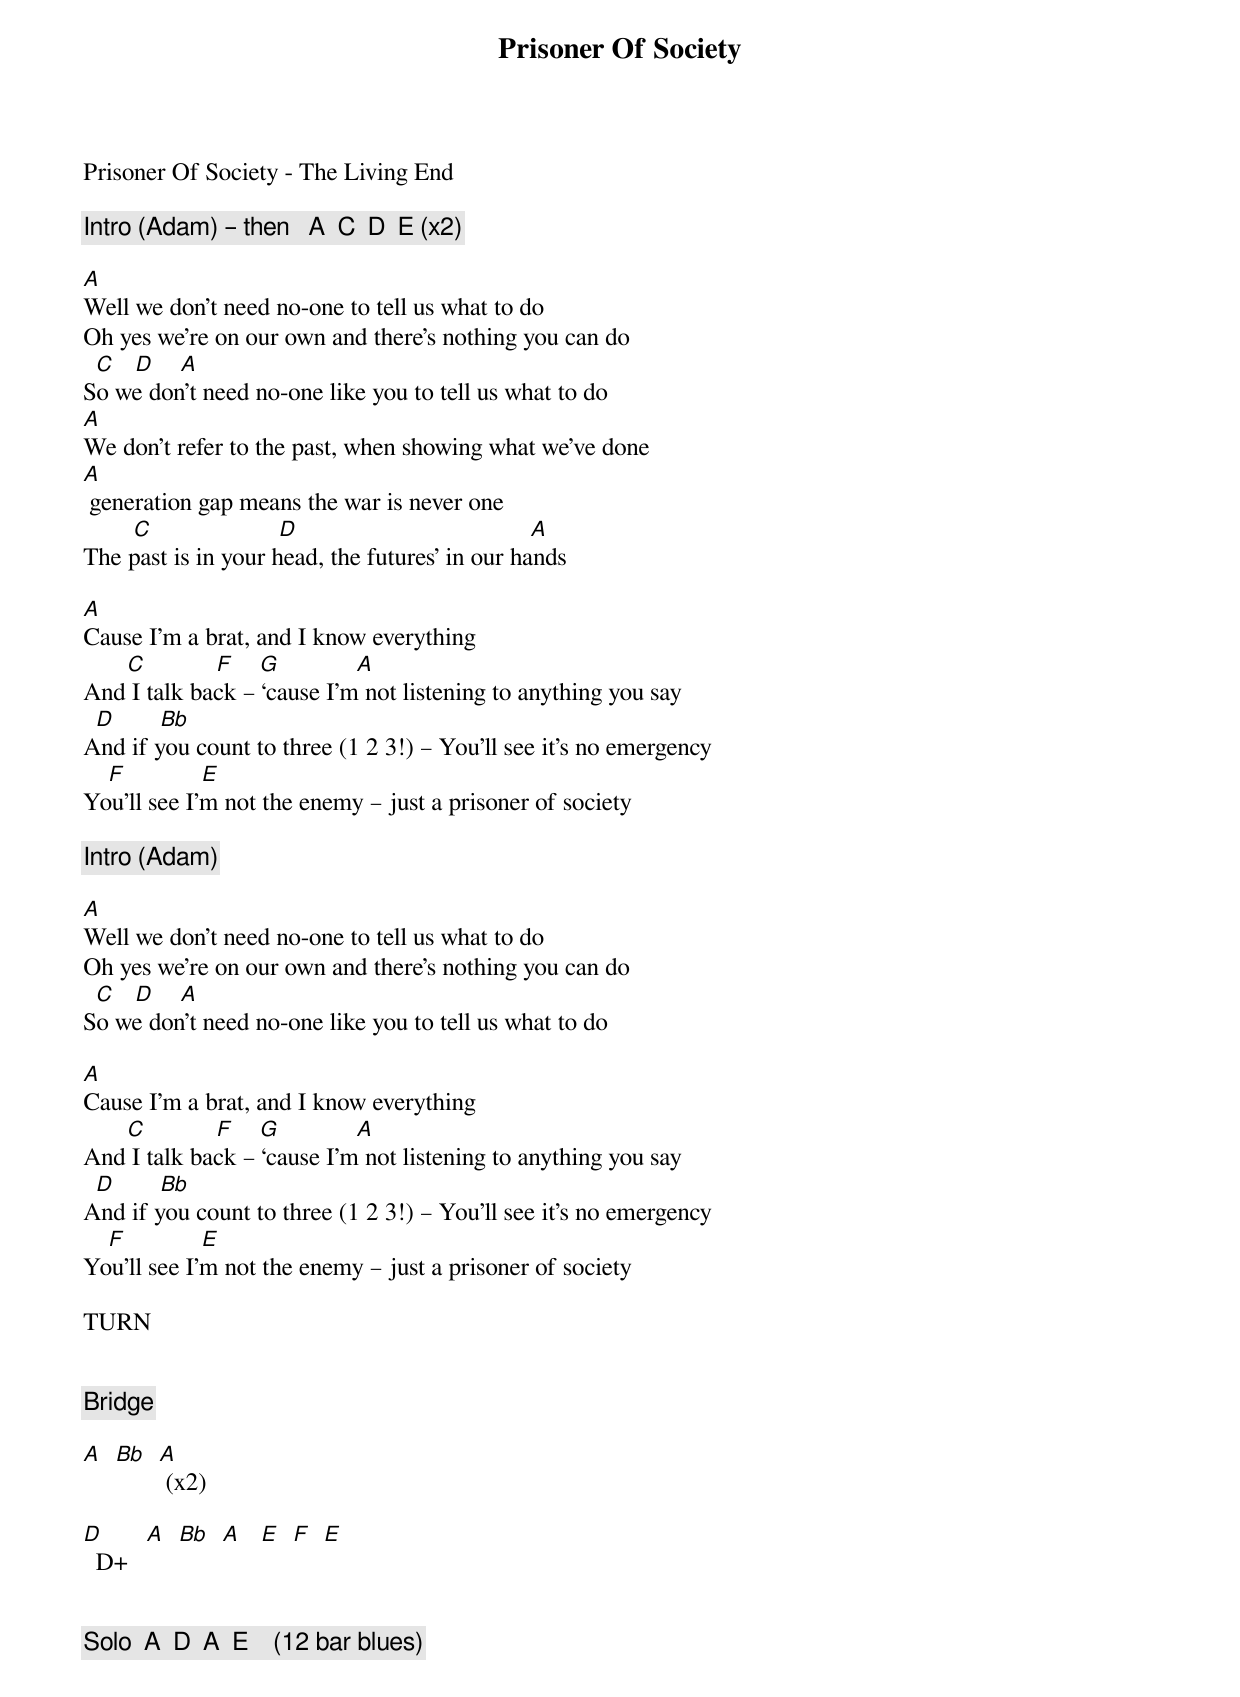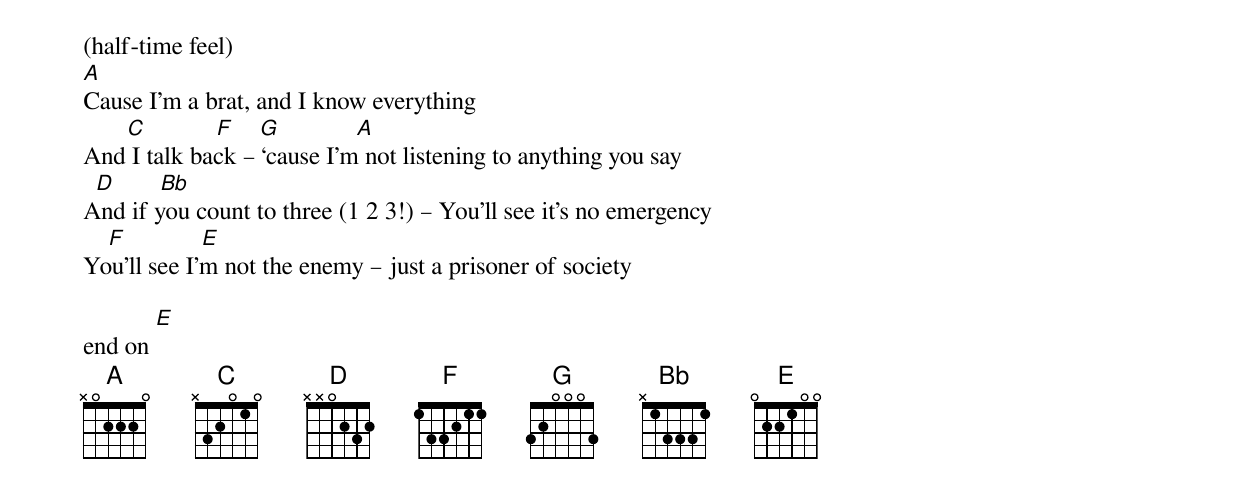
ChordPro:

{title: Prisoner Of Society}
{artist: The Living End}
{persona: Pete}
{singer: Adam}
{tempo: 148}
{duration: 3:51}
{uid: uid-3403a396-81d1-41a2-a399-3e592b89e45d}
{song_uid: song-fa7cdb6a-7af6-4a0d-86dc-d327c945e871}



Prisoner Of Society - The Living End

{comment: Intro (Adam) – then   A  C  D  E (x2)}

[A]
Well we don’t need no-one to tell us what to do
Oh yes we’re on our own and there’s nothing you can do
		[C]			[D]				[A]
So we don’t need no-one like you to tell us what to do
[A]
We don’t refer to the past, when showing what we’ve done
[A] generation gap means the war is never one
        [C]                    [D]                                     [A]
The past is in your head, the futures’ in our hands

[A]
Cause I’m a brat, and I know everything
       [C]						     [F]    [G]            [A]
And I talk back – ‘cause I’m not listening to anything you say
		[D]							[Bb]
And if you count to three (1 2 3!) – You’ll see it’s no emergency
				[F]	  			      [E]
You’ll see I’m not the enemy – just a prisoner of society

{comment: Intro (Adam)}

[A]
Well we don’t need no-one to tell us what to do
Oh yes we’re on our own and there’s nothing you can do
		[C]			[D]				[A]
So we don’t need no-one like you to tell us what to do

[A]
Cause I’m a brat, and I know everything
       [C]						     [F]    [G]            [A]
And I talk back – ‘cause I’m not listening to anything you say
		[D]							[Bb]
And if you count to three (1 2 3!) – You’ll see it’s no emergency
				[F]	  			      [E]
You’ll see I’m not the enemy – just a prisoner of society

TURN


{comment: Bridge}

[A]  [Bb]  [A] (x2)

[D]  D+ 		[A]  [Bb]  [A] 		[E]  [F]  [E]


{comment: Solo 	A  D  A  E    (12 bar blues)}


(half-time feel)
[A]
Cause I’m a brat, and I know everything
       [C]						     [F]    [G]            [A]
And I talk back – ‘cause I’m not listening to anything you say
		[D]							[Bb]
And if you count to three (1 2 3!) – You’ll see it’s no emergency
				[F]	  			      [E]
You’ll see I’m not the enemy – just a prisoner of society

end on [E]
